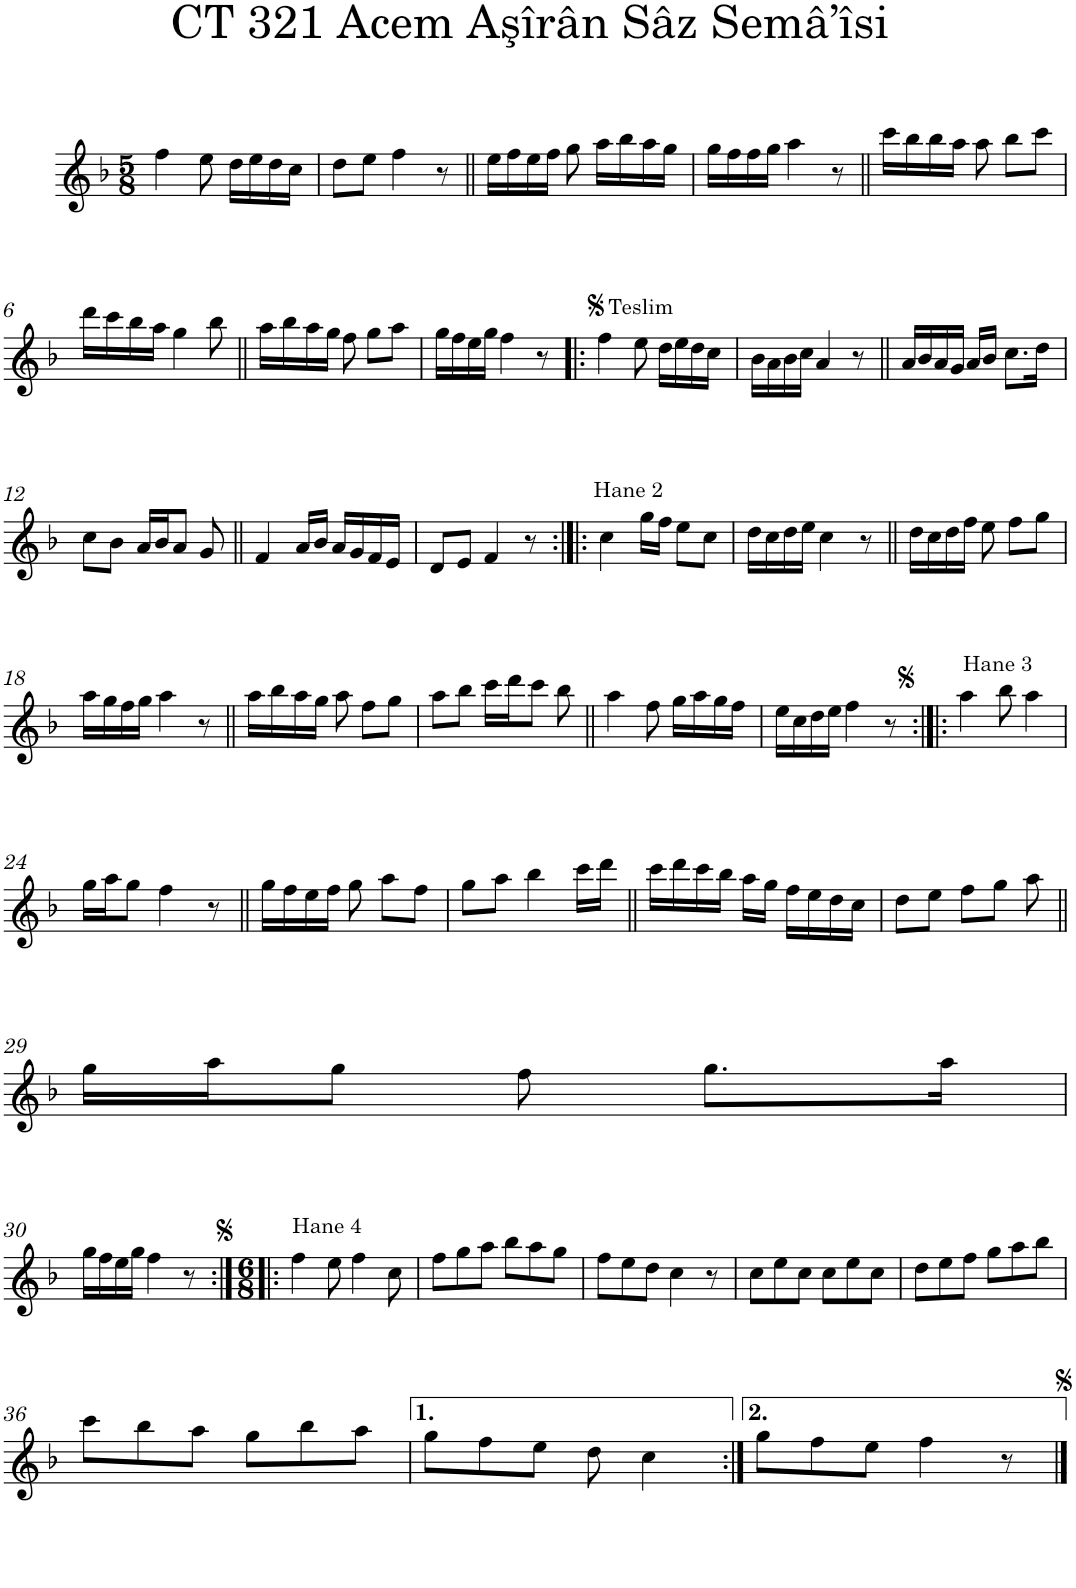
**kern
*part1
*staff1
*I"Piano
*I'Pno.
*clefG2
*k[b-]
*M5/8
=1
4ff\
8ee\
16dd\LL
16ee\
16dd\
16cc\JJ
=2
8dd\L
8ee\J
4ff\
8r
=3||
16ee\LL
16ff\
16ee\
16ff\JJ
8gg\
16aa\LL
16bb-\
16aa\
16gg\JJ
=4
16gg\LL
16ff\
16ff\
16gg\JJ
4aa\
8r
=5||
16ccc\LL
16bb-\
16bb-\
16aa\JJ
8aa\
8bb-\L
8ccc\J
!!LO:LB:g=z
=6
16ddd\LL
16ccc\
16bb-\
16aa\JJ
4gg\
8bb-\
=7||
16aa\LL
16bb-\
16aa\
16gg\JJ
8ff\
8gg\L
8aa\J
=8
16gg\LL
16ff\
16ee\
16gg\JJ
4ff\
8r
=9!|:
!LO:TX:a:t=Teslim
4ff\
8ee\
16dd\LL
16ee\
16dd\
16cc\JJ
=10
16b-\LL
16a\
16b-\
16cc\JJ
4a/
8r
=11||
16a/LL
16b-/
16a/
16g/JJ
16a/LL
16b-/JJ
8.cc\L
16dd\Jk
!!LO:LB:g=z
=12
8cc\L
8b-\J
16a/LL
16b-/J
8a/J
8g/
=13||
4f/
16a/LL
16b-/JJ
16a/LL
16g/
16f/
16e/JJ
=14
8d/L
8e/J
4f/
8r
=15:|!|:
!LO:TX:a:t=Hane 2
4cc\
16gg\LL
16ff\JJ
8ee\L
8cc\J
=16
16dd\LL
16cc\
16dd\
16ee\JJ
4cc\
8r
=17||
16dd\LL
16cc\
16dd\
16ff\JJ
8ee\
8ff\L
8gg\J
!!LO:LB:g=z
=18
16aa\LL
16gg\
16ff\
16gg\JJ
4aa\
8r
=19||
16aa\LL
16bb-\
16aa\
16gg\JJ
8aa\
8ff\L
8gg\J
=20
8aa\L
8bb-\J
16ccc\LL
16ddd\J
8ccc\J
8bb-\
=21||
4aa\
8ff\
16gg\LL
16aa\
16gg\
16ff\JJ
=22
16ee\LL
16cc\
16dd\
16ee\JJ
4ff\
8r
=23:|!|:
!LO:TX:a:t=Hane 3
4aa\
8bb-\
4aa\
!!LO:LB:g=z
=24
16gg\LL
16aa\J
8gg\J
4ff\
8r
=25||
16gg\LL
16ff\
16ee\
16ff\JJ
8gg\
8aa\L
8ff\J
=26
8gg\L
8aa\J
4bb-\
16ccc\LL
16ddd\JJ
=27||
16ccc\LL
16ddd\
16ccc\
16bb-\JJ
16aa\LL
16gg\JJ
16ff\LL
16ee\
16dd\
16cc\JJ
=28
8dd\L
8ee\J
8ff\L
8gg\J
8aa\
!!LO:LB:g=z
=29||
16gg\LL
16aa\J
8gg\J
8ff\
8.gg\L
16aa\Jk
!!LO:LB:g=z
=30
16gg\LL
16ff\
16ee\
16gg\JJ
4ff\
8r
=31:|!|:
*M6/8
!LO:TX:a:t=Hane 4
4ff\
8ee\
4ff\
8cc\
=32
8ff\L
8gg\
8aa\J
8bb-\L
8aa\
8gg\J
=33
8ff\L
8ee\
8dd\J
4cc\
8r
=34
8cc\L
8ee\
8cc\J
8cc\L
8ee\
8cc\J
=35
8dd\L
8ee\
8ff\J
8gg\L
8aa\
8bb-\J
!!LO:LB:g=z
=36
8ccc\L
8bb-\
8aa\J
8gg\L
8bb-\
8aa\J
=37
8gg\L
8ff\
8ee\J
8dd\
4cc\
=38:|!
8gg\L
8ff\
8ee\J
4ff\
8r
==
*-
